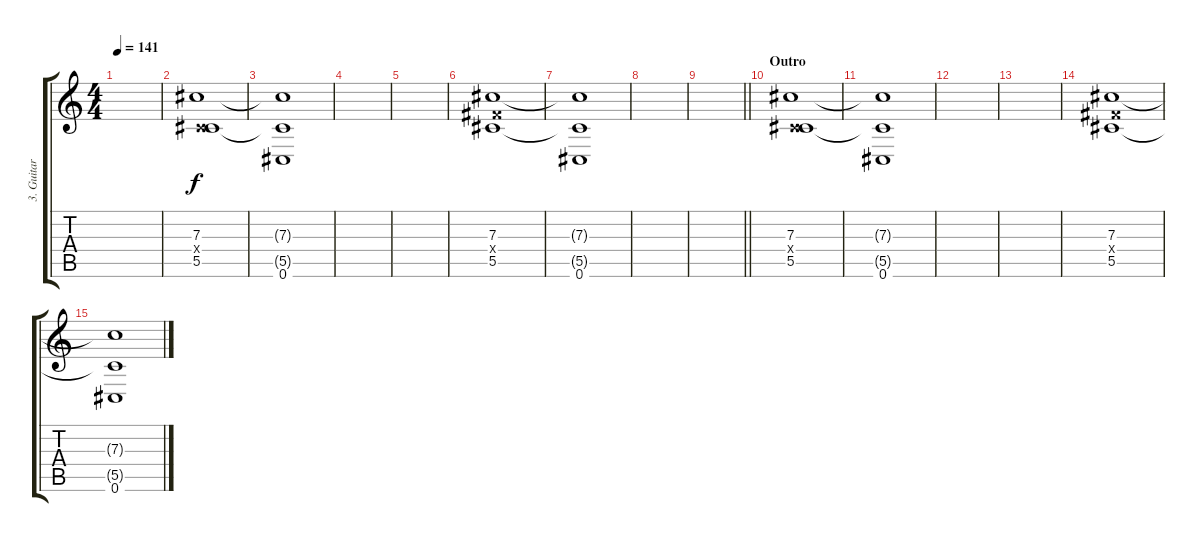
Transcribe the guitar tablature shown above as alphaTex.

\track ("3. Guitar" "3. Guitar") {instrument overdrivenguitar}
\staff {score tabs}
\tuning (Eb4 Bb3 Gb3 Db3 Ab2 Db2) {hide}
\ts (4 4)
\tempo 141
\clef g2
\ks c
|
(7.3 0.4{x} 5.5).1 |
(7.3{t} 5.5{t} 0.6).1 |
|
|
(7.3 5.4{x} 5.5).1 |
(7.3{t} 5.5{t} 0.6).1 |
|
\barLineRight lightlight
|
\section ("" "Outro")
(7.3 0.4{x} 5.5).1 |
(7.3{t} 5.5{t} 0.6).1 |
|
|
(7.3 5.4{x} 5.5).1 |
(7.3{t} 5.5{t} 0.6).1
